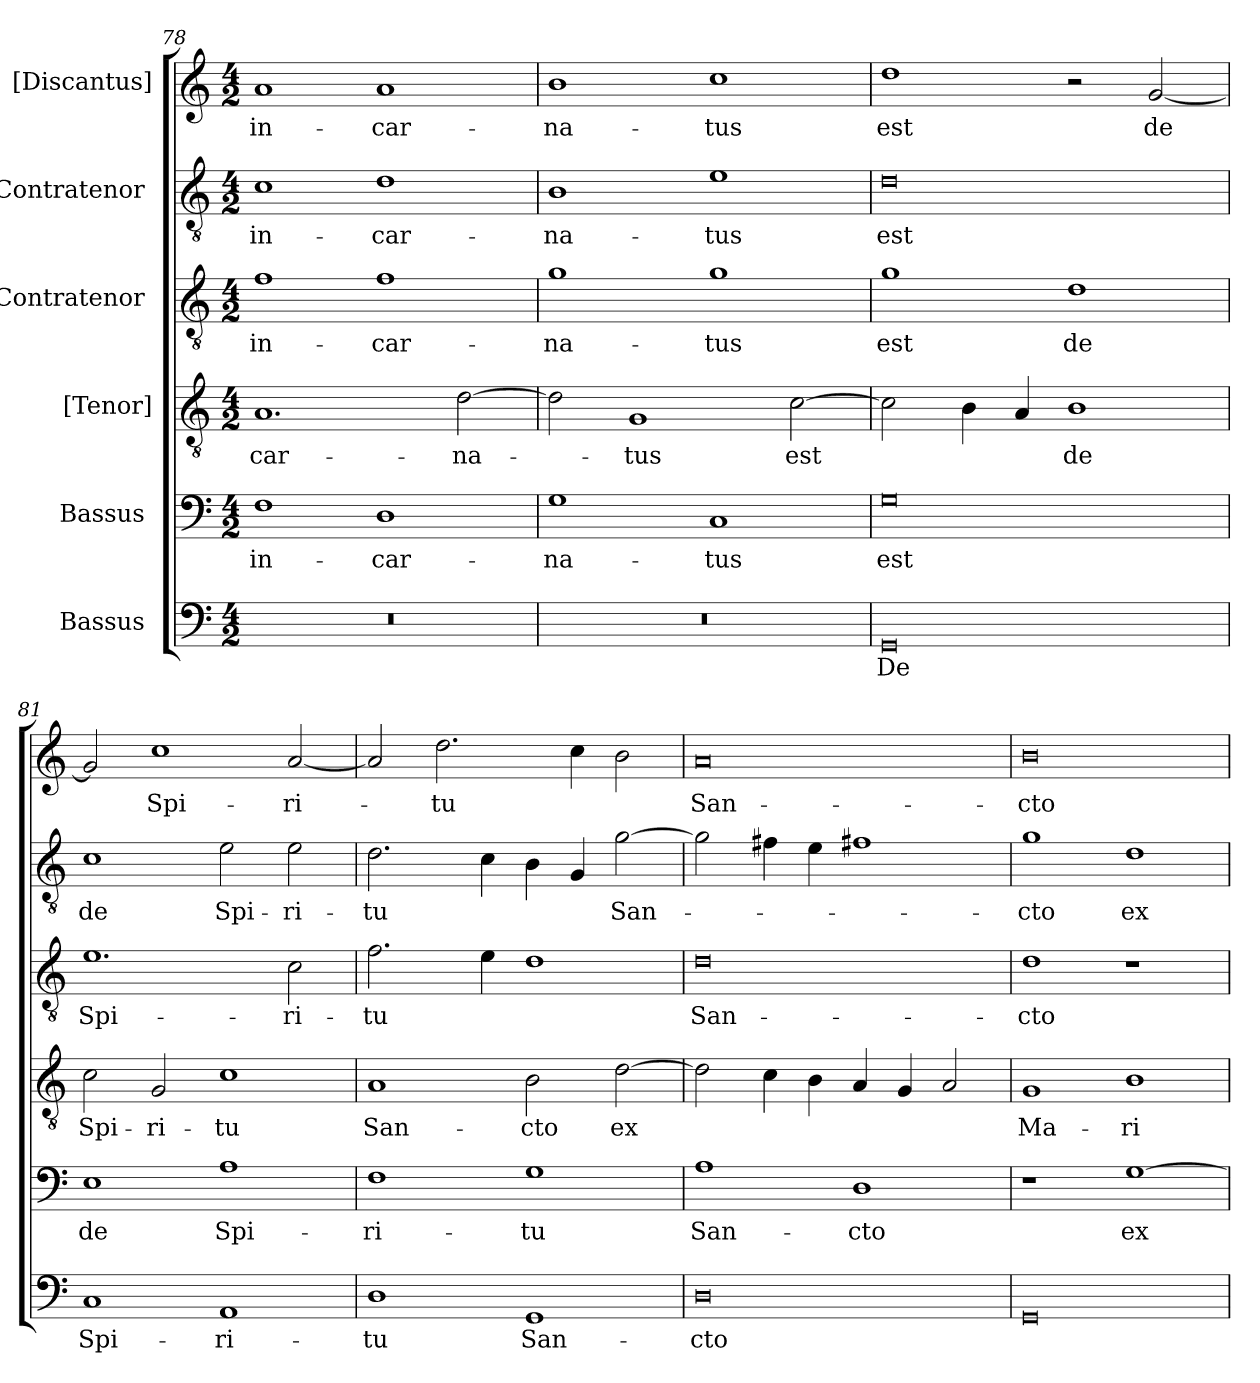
**kern	**text	**kern	**text	**kern	**text	**kern	**text	**kern	**text	**kern	**text
*part6	*part6	*part5	*part5	*part4	*part4	*part3	*part3	*part2	*part2	*part1	*part1
*staff6	*staff6	*staff5	*staff5	*staff4	*staff4	*staff3	*staff3	*staff2	*staff2	*staff1	*staff1
*I"Bassus [2]	*	*I"Bassus [1]	*	*I"[Tenor]	*	*I"Contratenor [2]	*	*I"Contratenor [1]	*	*I"[Discantus]	*
*clefF4	*	*clefF4	*	*clefGv2	*	*clefGv2	*	*clefGv2	*	*clefG2	*
*k[]	*	*k[]	*	*k[]	*	*k[]	*	*k[]	*	*k[]	*
*M4/2	*	*M4/2	*	*M4/2	*	*M4/2	*	*M4/2	*	*M4/2	*
=78	=78	=78	=78	=78	=78	=78	=78	=78	=78	=78	=78
0r	.	1F\	in-	1.A/	-car-	1f\	in-	1c\	in-	1a/	in-
.	.	1D\	-car-	.	.	1f\	-car-	1d\	-car-	1a/	-car-
.	.	.	.	[2d\	-na-	.	.	.	.	.	.
=79	=79	=79	=79	=79	=79	=79	=79	=79	=79	=79	=79
0r	.	1G\	-na-	2d\]	.	1g\	-na-	1B\	-na-	1b\	-na-
.	.	.	.	1G/	-tus	.	.	.	.	.	.
.	.	1C/	-tus	.	.	1g\	-tus	1e\	-tus	1cc\	-tus
.	.	.	.	[2c\	est	.	.	.	.	.	.
=80	=80	=80	=80	=80	=80	=80	=80	=80	=80	=80	=80
0GG/	De	0G\	est	2c\]	.	1g\	est	0d\	est	1dd\	est
.	.	.	.	4B\	.	.	.	.	.	.	.
.	.	.	.	4A/	.	.	.	.	.	.	.
.	.	.	.	1B\	de	1d\	de	.	.	2r	.
.	.	.	.	.	.	.	.	.	.	[2g/	de
=81	=81	=81	=81	=81	=81	=81	=81	=81	=81	=81	=81
1C/	Spi-	1E\	de	2c\	Spi-	1.e\	Spi-	1c\	de	2g/]	.
.	.	.	.	2G/	-ri-	.	.	.	.	1cc\	Spi-
1AA/	-ri-	1A\	Spi-	1c\	-tu	.	.	2e\	Spi-	.	.
.	.	.	.	.	.	2c\	-ri-	2e\	-ri-	[2a/	-ri-
=82	=82	=82	=82	=82	=82	=82	=82	=82	=82	=82	=82
1D\	-tu	1F\	-ri-	1A/	San-	2.f\	-tu	2.d\	-tu	2a/]	.
.	.	.	.	.	.	.	.	.	.	2.dd\	-tu
.	.	.	.	.	.	4e\	.	4c\	.	.	.
1GG/	San-	1G\	-tu	2B\	-cto	1d\	.	4B\	.	.	.
.	.	.	.	.	.	.	.	4G/	.	4cc\	.
.	.	.	.	[2d\	ex	.	.	[2g\	San-	2b\	.
=83	=83	=83	=83	=83	=83	=83	=83	=83	=83	=83	=83
0D\	-cto	1A\	San-	2d\]	.	0d\	San-	2g\]	.	0a/	San-
.	.	.	.	4c\	.	.	.	4f#X\	.	.	.
.	.	.	.	4B\	.	.	.	4e\	.	.	.
.	.	1D\	-cto	4A/	.	.	.	1f#X\	.	.	.
.	.	.	.	4G/	.	.	.	.	.	.	.
.	.	.	.	2A/	.	.	.	.	.	.	.
=84	=84	=84	=84	=84	=84	=84	=84	=84	=84	=84	=84
0GG/	.	1r	.	1G/	Ma-	1d\	-cto	1g\	-cto	0b\	-cto
.	.	[1G\	ex	1B\	-ri-	1r	.	1d\	ex	.	.
=	=	=	=	=	=	=	=	=	=	=	=
*-	*-	*-	*-	*-	*-	*-	*-	*-	*-	*-	*-
